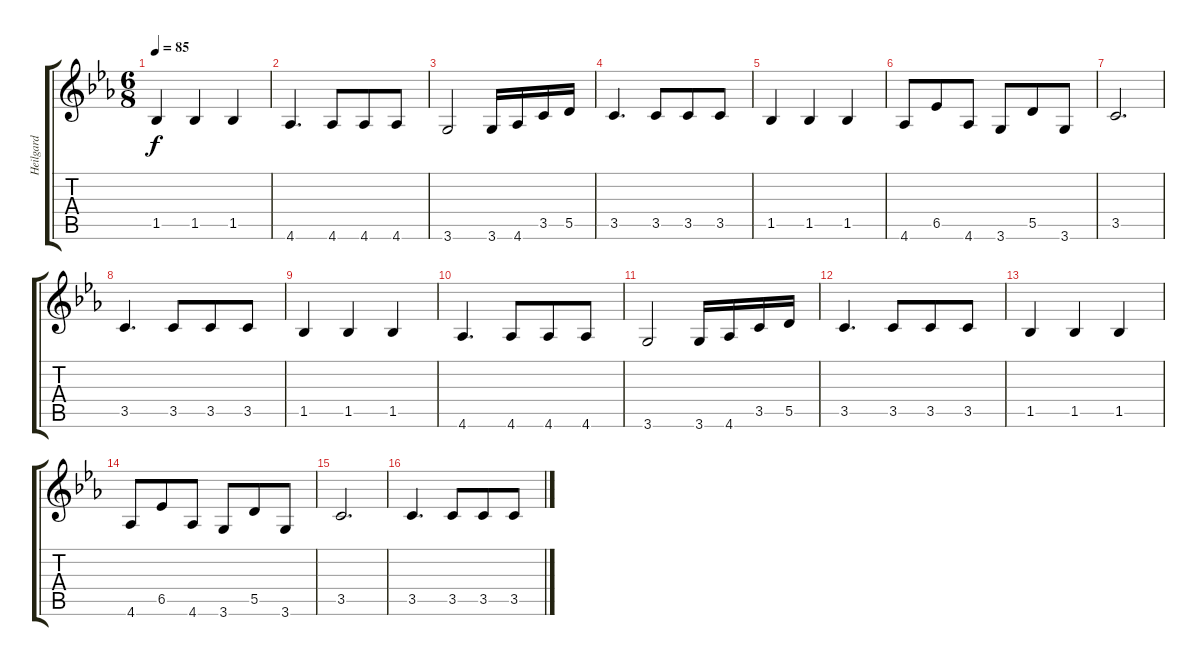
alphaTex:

\track ("Heilgard" "Heilgard") {instrument electricbassfinger}
\staff {score tabs}
\tuning (E4 B3 G3 D3 A2 E2) {hide}
\ts (6 8)
\tempo 85
\clef g2
\ks cminor
1.5.4{dy f} 1.5.4 1.5.4 |
4.6.4{d} 4.6.8 4.6.8 4.6.8 |
3.6.2 3.6.16 4.6.16 3.5.16 5.5.16 |
3.5.4{d} 3.5.8 3.5.8 3.5.8 |
1.5.4 1.5.4 1.5.4 |
4.6.8 6.5.8 4.6.8 3.6.8 5.5.8 3.6.8 |
3.5.2{d} |
3.5.4{d} 3.5.8 3.5.8 3.5.8 |
1.5.4 1.5.4 1.5.4 |
4.6.4{d} 4.6.8 4.6.8 4.6.8 |
3.6.2 3.6.16 4.6.16 3.5.16 5.5.16 |
3.5.4{d} 3.5.8 3.5.8 3.5.8 |
1.5.4 1.5.4 1.5.4 |
4.6.8 6.5.8 4.6.8 3.6.8 5.5.8 3.6.8 |
3.5.2{d} |
3.5.4{d} 3.5.8 3.5.8 3.5.8
